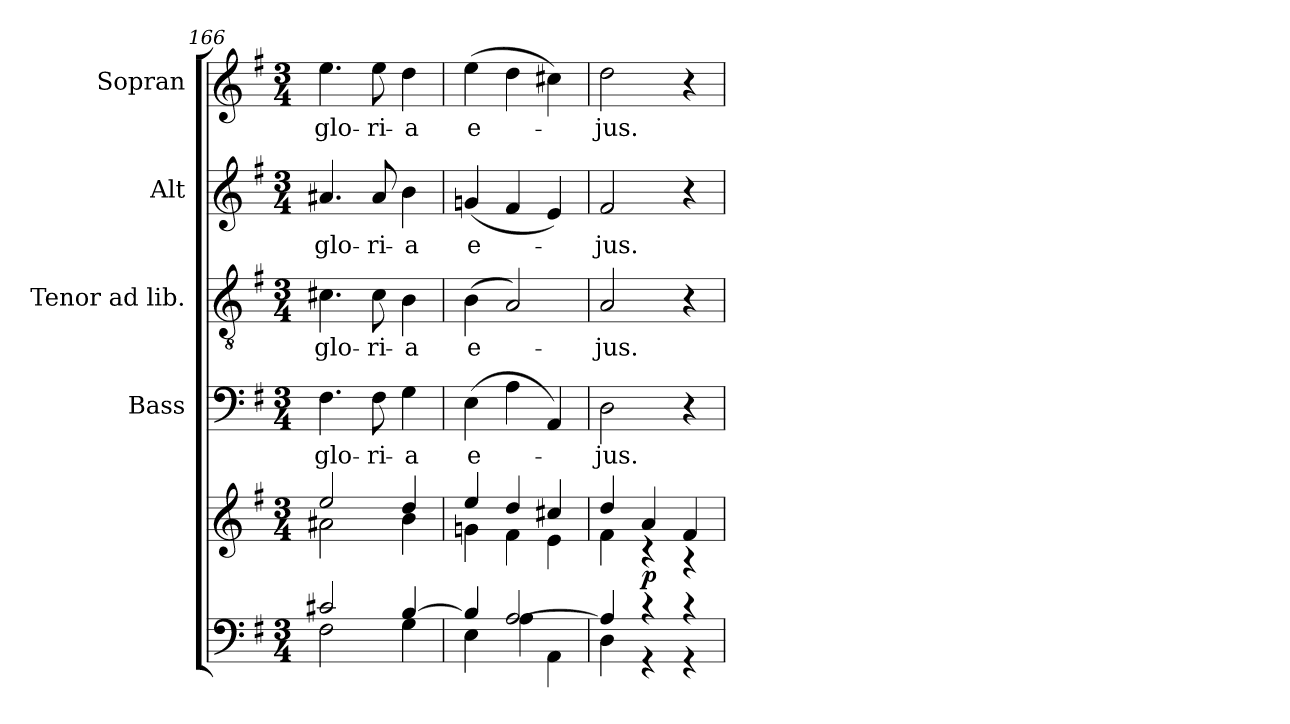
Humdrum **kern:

**kern	**kern	**dynam	**kern	**text	**kern	**text	**kern	**text	**kern	**text
*part5	*part5	*part5	*part4	*part4	*part3	*part3	*part2	*part2	*part1	*part1
*staff6	*staff5	*staff5/6	*staff4	*staff4	*staff3	*staff3	*staff2	*staff2	*staff1	*staff1
*	*	*	*I"Bass	*	*I"Tenor ad lib.	*	*I"Alt	*	*I"Sopran	*
*	*	*	*I'B.	*	*I'T.	*	*I'A.	*	*I'S.	*
*clefF4	*clefG2	*	*clefF4	*	*clefGv2	*	*clefG2	*	*clefG2	*
*k[f#]	*k[f#]	*	*k[f#]	*	*k[f#]	*	*k[f#]	*	*k[f#]	*
*G:	*G:	*	*G:	*	*G:	*	*G:	*	*G:	*
*M3/4	*M3/4	*	*M3/4	*	*M3/4	*	*M3/4	*	*M3/4	*
=166	=166	=166	=166	=166	=166	=166	=166	=166	=166	=166
*^	*^	*	*	*	*	*	*	*	*	*
!	!	!	!	!	!	!LO:LY:b	!	!LO:LY:b	!	!LO:LY:b	!	!LO:LY:b
2c#X/	2F#\	2ee/	2a#X\	.	4.F#\	glo-	4.c#X\	glo-	4.a#X/	glo-	4.ee\	glo-
!	!	!	!	!	!	!LO:LY:b	!	!LO:LY:b	!	!LO:LY:b	!	!LO:LY:b
.	.	.	.	.	8F#\	-ri-	8c#\	-ri-	8a#/	-ri-	8ee\	-ri-
!	!	!	!	!	!	!LO:LY:b	!	!LO:LY:b	!	!LO:LY:b	!	!LO:LY:b
[>4B/	4G\	4dd/	4b\	.	4G\	-a	4B\	-a	4b\	-a	4dd\	-a
=167	=167	=167	=167	=167	=167	=167	=167	=167	=167	=167	=167	=167
!	!	!	!	!	!	!LO:LY:b	!	!LO:LY:b	!	!LO:LY:b	!	!LO:LY:b
4B/]	4E\	4ee/	4gn\	.	(>4E\	e-	(>4B\	e-	(<4gn/	e-	(>4ee\	e-
[>2A/	4A\	4dd/	4f#\	.	4A\	.	2A/)	.	4f#/	.	4dd\	.
.	4AA\	4cc#X/	4e\	.	4AA/)	.	.	.	4e/)	.	4cc#X\)	.
=168	=168	=168	=168	=168	=168	=168	=168	=168	=168	=168	=168	=168
!	!	!	!	!	!	!LO:LY:b	!	!LO:LY:b	!	!LO:LY:b	!	!LO:LY:b
4A/]	4D\	4dd/	4f#\	.	2D\	-jus.	2A/	-jus.	2f#/	-jus.	2dd\	-jus.
!	!	!	!	!LO:DY:b	!	!	!	!	!	!	!	!
4r	4r	4a/	4rc	p	.	.	.	.	.	.	.	.
4r	4r	4f#/	4rA	.	4r	.	4r	.	4r	.	4r	.
*v	*v	*	*	*	*	*	*	*	*	*	*	*
*	*v	*v	*	*	*	*	*	*	*	*	*
=	=	=	=	=	=	=	=	=	=	=
*-	*-	*-	*-	*-	*-	*-	*-	*-	*-	*-
